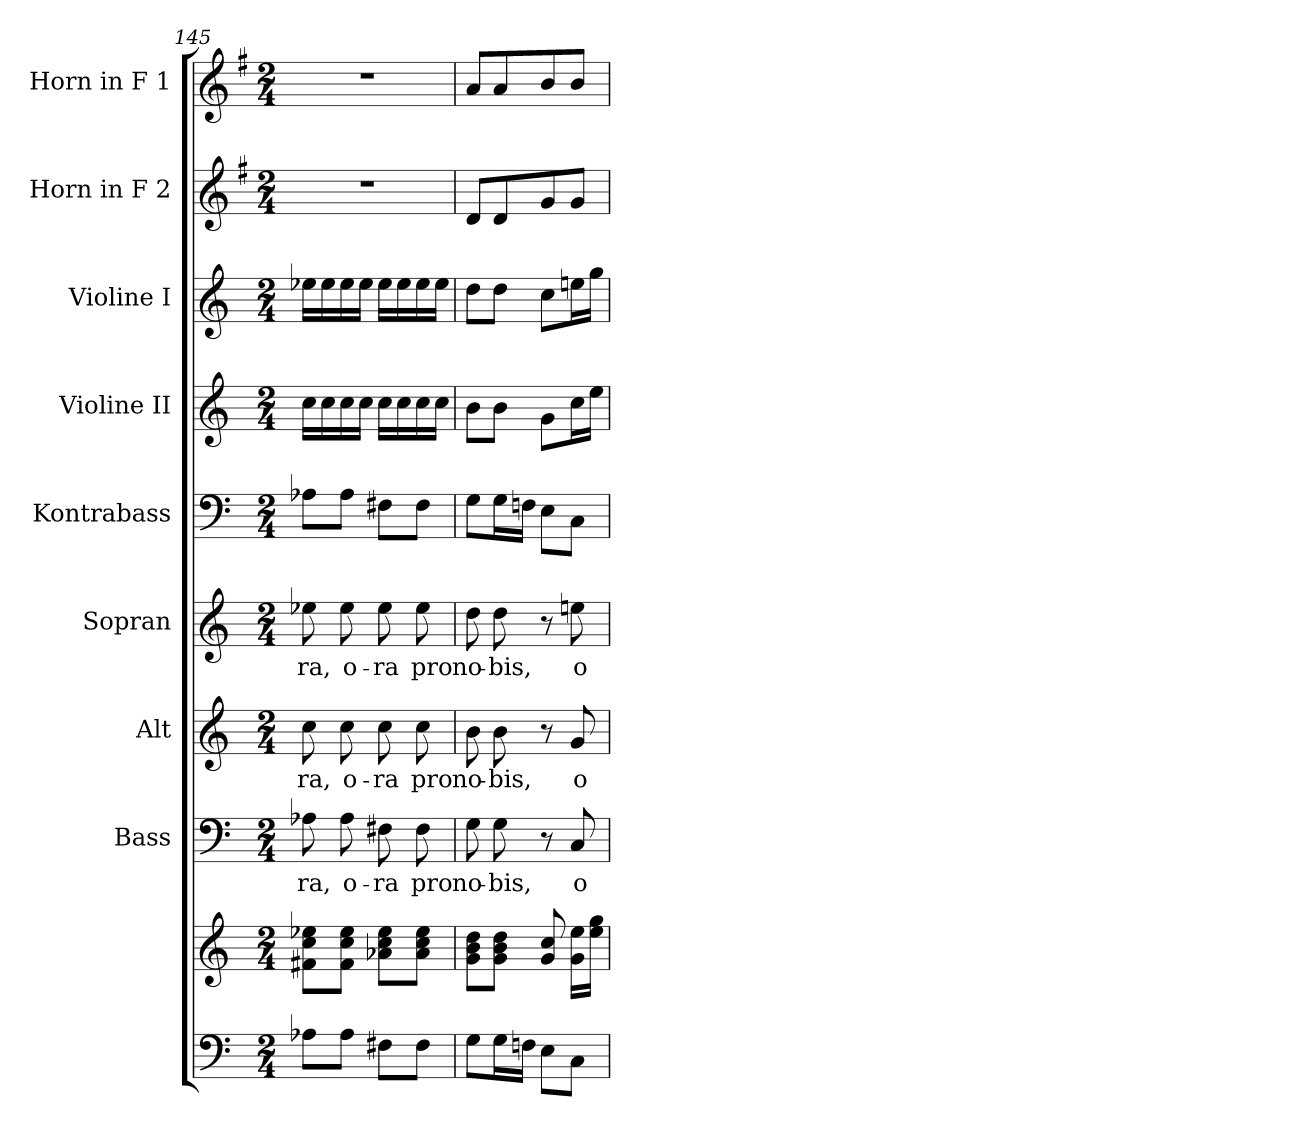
**kern	**kern	**kern	**text	**kern	**text	**kern	**text	**kern	**kern	**kern	**kern	**kern
*part9	*part9	*part8	*part8	*part7	*part7	*part6	*part6	*part5	*part4	*part3	*part2	*part1
*staff10	*staff9	*staff8	*staff8	*staff7	*staff7	*staff6	*staff6	*staff5	*staff4	*staff3	*staff2	*staff1
*	*	*I"Bass	*	*I"Alt	*	*I"Sopran	*	*I"Kontrabass	*I"Violine II	*I"Violine I	*I"Horn in F 2	*I"Horn in F 1
*	*	*I'B.	*	*I'A.	*	*I'S.	*	*I'Kb.	*I'Vl. II	*I'Vl. I	*I'Hrn. 2	*I'Hrn. 1
!!LO:PB:g=z
*clefF4	*clefG2	*clefF4	*	*clefG2	*	*clefG2	*	*clefF4	*clefG2	*clefG2	*clefG2	*clefG2
*	*	*	*	*	*	*	*	*ITrd7c12	*	*	*ITrd4c7	*ITrd4c7
*k[]	*k[]	*k[]	*	*k[]	*	*k[]	*	*k[]	*k[]	*k[]	*k[]	*k[]
*C:	*C:	*C:	*	*C:	*	*C:	*	*C:	*C:	*C:	*C:	*C:
*M2/4	*M2/4	*M2/4	*	*M2/4	*	*M2/4	*	*M2/4	*M2/4	*M2/4	*M2/4	*M2/4
=145	=145	=145	=145	=145	=145	=145	=145	=145	=145	=145	=145	=145
!	!	!	!LO:LY:b	!	!LO:LY:b	!	!LO:LY:b	!	!	!	!	!
8A-X\L	8f#X\ 8cc\ 8ee-X\L	8A-X\	-ra,	8cc\	-ra,	8ee-X\	-ra,	8AA-X\L	16cc\LL	16ee-X\LL	2r	2r
.	.	.	.	.	.	.	.	.	16cc\	16ee-\	.	.
!	!	!	!LO:LY:b	!	!LO:LY:b	!	!LO:LY:b	!	!	!	!	!
8A-\J	8f#\ 8cc\ 8ee-\J	8A-\	o-	8cc\	o-	8ee-\	o-	8AA-\J	16cc\	16ee-\	.	.
.	.	.	.	.	.	.	.	.	16cc\JJ	16ee-\JJ	.	.
!	!	!	!LO:LY:b	!	!LO:LY:b	!	!LO:LY:b	!	!	!	!	!
8F#X\L	8a-X\ 8cc\ 8ee-\L	8F#X\	-ra	8cc\	-ra	8ee-\	-ra	8FF#X\L	16cc\LL	16ee-\LL	.	.
.	.	.	.	.	.	.	.	.	16cc\	16ee-\	.	.
!	!	!	!LO:LY:b	!	!LO:LY:b	!	!LO:LY:b	!	!	!	!	!
8F#\J	8a-\ 8cc\ 8ee-\J	8F#\	pro	8cc\	pro	8ee-\	pro	8FF#\J	16cc\	16ee-\	.	.
.	.	.	.	.	.	.	.	.	16cc\JJ	16ee-\JJ	.	.
=146	=146	=146	=146	=146	=146	=146	=146	=146	=146	=146	=146	=146
!	!	!	!LO:LY:b	!	!LO:LY:b	!	!LO:LY:b	!	!	!	!	!
8G\L	8g\ 8b\ 8dd\L	8G\	no-	8b\	no-	8dd\	no-	8GG\L	8b\L	8dd\L	8G/L	8d/L
!	!	!	!LO:LY:b	!	!LO:LY:b	!	!LO:LY:b	!	!	!	!	!
16G\L	8g\ 8b\ 8dd\J	8G\	-bis,	8b\	-bis,	8dd\	-bis,	16GG\L	8b\J	8dd\J	8G/	8d/
16Fn\JJ	.	.	.	.	.	.	.	16FFn\JJ	.	.	.	.
8E\L	8g/ 8cc/	8r	.	8r	.	8r	.	8EE\L	8g\L	8cc\L	8c/	8e/
!	!	!	!LO:LY:b	!	!LO:LY:b	!	!LO:LY:b	!	!	!	!	!
8C\J	16g\ 16ee\LL	8C/	o-	8g/	o-	8een\	o-	8CC\J	16cc\L	16een\L	8c/J	8e/J
.	16ee\ 16gg\JJ	.	.	.	.	.	.	.	16ee\JJ	16gg\JJ	.	.
=	=	=	=	=	=	=	=	=	=	=	=	=
*-	*-	*-	*-	*-	*-	*-	*-	*-	*-	*-	*-	*-
